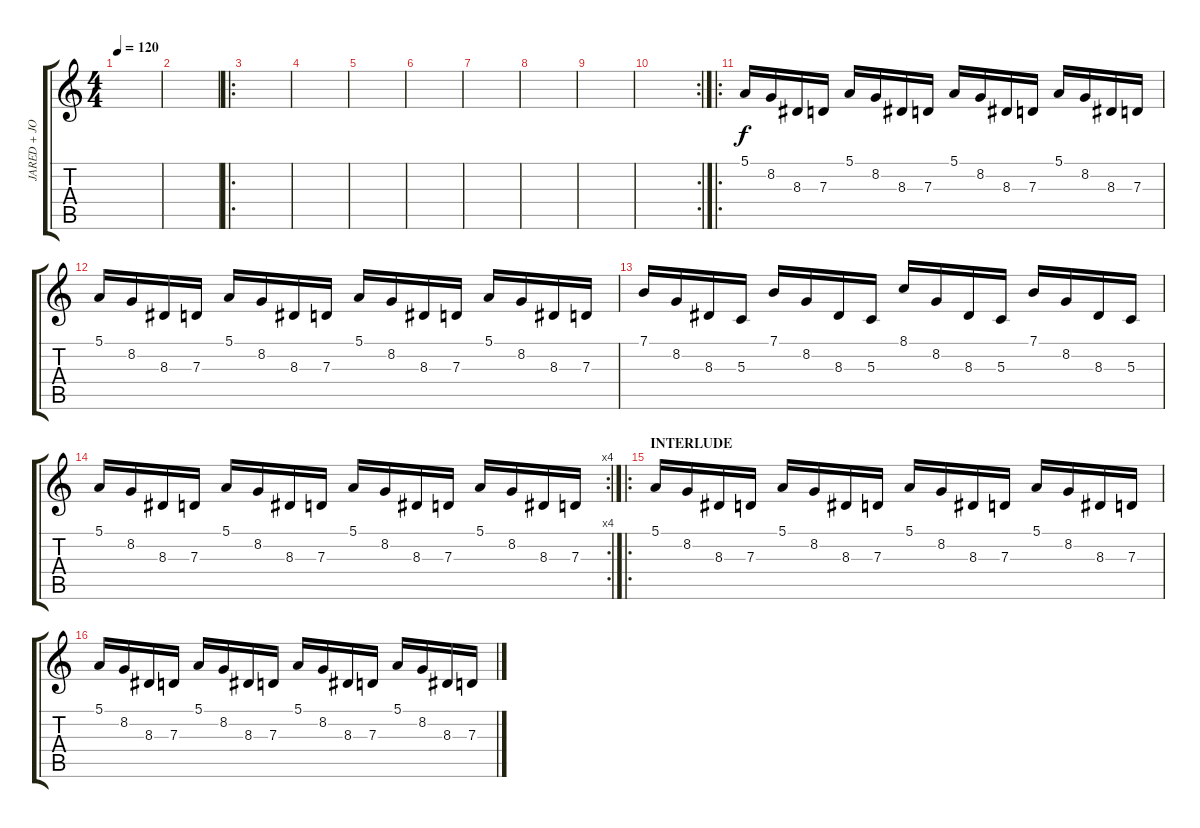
\track ("JARED + JOKER" "JARED + JO") {instrument synthstrings2}
\staff {score tabs}
\tuning (E4 B3 G3 D3 A2 E2) {hide}
\ts (4 4)
\tempo 120
\clef g2
\ks c
|
|
\ro
|
|
|
|
|
|
|
\rc 2
|
\ro
5.1.16 8.2.16 8.3.16 7.3.16 5.1.16 8.2.16 8.3.16 7.3.16 5.1.16 8.2.16 8.3.16 7.3.16 5.1.16 8.2.16 8.3.16 7.3.16 |
5.1.16 8.2.16 8.3.16 7.3.16 5.1.16 8.2.16 8.3.16 7.3.16 5.1.16 8.2.16 8.3.16 7.3.16 5.1.16 8.2.16 8.3.16 7.3.16 |
7.1.16 8.2.16 8.3.16 5.3.16 7.1.16 8.2.16 8.3.16 5.3.16 8.1.16 8.2.16 8.3.16 5.3.16 7.1.16 8.2.16 8.3.16 5.3.16 |
\rc 4
5.1.16 8.2.16 8.3.16 7.3.16 5.1.16 8.2.16 8.3.16 7.3.16 5.1.16 8.2.16 8.3.16 7.3.16 5.1.16 8.2.16 8.3.16 7.3.16 |
\ro
\section ("" "INTERLUDE")
5.1.16 8.2.16 8.3.16 7.3.16 5.1.16 8.2.16 8.3.16 7.3.16 5.1.16 8.2.16 8.3.16 7.3.16 5.1.16 8.2.16 8.3.16 7.3.16 |
5.1.16 8.2.16 8.3.16 7.3.16 5.1.16 8.2.16 8.3.16 7.3.16 5.1.16 8.2.16 8.3.16 7.3.16 5.1.16 8.2.16 8.3.16 7.3.16
